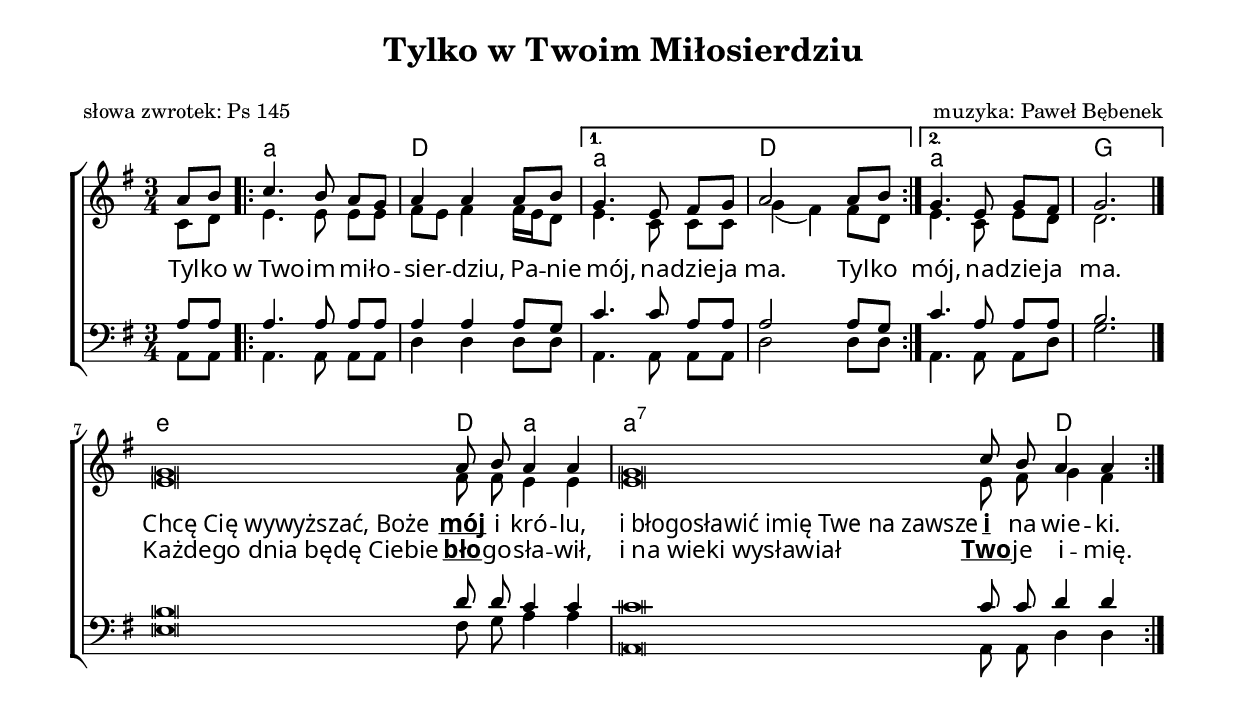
\version "2.17.3"
#(set-global-staff-size 18)

\header	{
  title = \markup \column { "Tylko w Twoim Miłosierdziu" " " }
  poet = "słowa zwrotek: Ps 145"
  composer = "muzyka: Paweł Bębenek"
}

\paper {
  top-margin = 10 \mm
  left-margin = 14 \mm
  right-margin = 13 \mm
  markup-system-spacing #'basic-distance = #15
  system-system-spacing #'basic-distance = #13
}
%--------------------------------MELODY--------------------------------
sopranomelody = \relative f' {
  \key g \major
  \time 3/4
  \partial 4
  a8 b
  \repeat volta 2 {
    c4. b8 a g
    a4 a a8 b
  }
  \alternative {
    {
      g4. e8 fis g
      a2 a8 b
    }
    {
      g4. e8 g fis
      g2.
    }
  }
  \bar "|."
  \break
  \repeat volta 2 {
    \cadenzaOn
    g\breve a8 b a4 a
    \bar "|"
    g\breve c8 b a4 a
    \cadenzaOff
  }
}
altomelody = \relative f' {
  \key g \major
  \time 3/4
  \partial 4
  c8 d
  \repeat volta 2 {
    e4. e8 e e
    fis8 e fis4 fis16 e d8
  }
  \alternative {
    {
      e4. c8 c c
      g'4( fis) fis8 d
    }
    {
      e4. c8 e d
      d2.
    }
  }
  \bar "|."
  \break
  \repeat volta 2 {
    \cadenzaOn
    e\breve fis8 fis e4 e
    \bar "|"
    e\breve e8 fis g4 fis
    \cadenzaOff
  }
}
tenormelody = \relative f {
  \key g \major
  \time 3/4
  \partial 4
  a8 a
  \repeat volta 2 {
    a4. a8 a a
    a4 a a8 g
  }
  \alternative {
    {
      c4. c8 a a
      a2 a8 g
    }
    {
      c4. a8 a a
      b2.
    }
  }
  \bar "|."
  \break
  \repeat volta 2 {
    \cadenzaOn
    b\breve d8 d c4 c
    \bar "|"
    c\breve c8 c d4 d
    \cadenzaOff
  }
}
bassmelody = \relative f {
  \key g \major
  \time 3/4
  \partial 4
  a,8 a
  \repeat volta 2 {
    a4. a8 a a
    d4 d d8 d
  }
  \alternative {
    {
      a4. a8 a a
      d2 d8 d
    }
    {
      a4. a8 a d
      g2.
    }
  }
  \bar "|."
  \break
  \repeat volta 2 {
    \cadenzaOn
    e\breve fis8 g a4 a
    \bar "|"
    a,\breve a8 a d4 d
    \cadenzaOff
  }
}
akordy = \chordmode {
  \set chordNameLowercaseMinor = ##t
  s4
  a2.:m d
  \once \override ChordName #'Y-offset = #-1
  a:m d
  \once \override ChordName #'Y-offset = #-1
  a:m g
  \cadenzaOn
  e\breve:m d4 a2:m
  a\breve:m7 s4 d2
  \cadenzaOff
}
%--------------------------------LYRICS--------------------------------
bolden = {
  \once \override LyricText #'font-name = #"Minion Pro Bold"
}

text = \lyricmode {
  Tyl -- ko w_Two -- im mi -- ło -- \tweak #'X-offset #-0.8 sier -- \tweak #'X-offset #-1 dziu,
  \tweak #'X-offset #-0.3 Pa --
  \tweak #'X-offset #-0.4 nie
  \tweak #'X-offset #-0.8 mój,
  na -- dzie -- ja ma. Tyl -- ko
  mój, na -- dzie -- ja ma.
  \tweak #'X-offset #-1.5 \markup \scale #'(0.97 . 1) "Chcę Cię wywyższać, Boże"
  \bolden \markup \underline mój i kró -- lu,
  \tweak #'X-offset #-0.5 \markup \scale #'(0.95 . 1) "i błogosławić imię Twe na zawsze"
  \bolden \markup \underline i na wie -- ki.
}
secondverse = \lyricmode {
  \repeat unfold 22 \skip4
  \tweak #'X-offset #-1.5 "Każdego dnia będę Ciebie"
  \bolden \markup \underline bło -- go -- sła -- wił,
  \tweak #'X-offset #-0.5 "i na wieki wysławiał"
  \bolden \markup \underline Two -- je i -- mię.
}
%--------------------------------ALL-FILE VARIABLE--------------------------------

\score {
  \new ChoirStaff <<
    \new ChordNames { \germanChords \akordy }
    \new Staff = women <<
      \clef treble
      \new Voice = soprano {
        \voiceOne
        \sopranomelody
      }
      \new Voice = alto {
        \voiceTwo
        \altomelody
      }
    >>
    \new Lyrics = sopranolyrics \with {
      \override VerticalAxisGroup #'staff-affinity = #CENTER
      \override VerticalAxisGroup #'nonstaff-relatedstaff-spacing #'padding = #1
    }
    \lyricsto soprano \text
    \new Lyrics = sopranolyrics \with {
    }
    \lyricsto soprano \secondverse

    \new Staff = men <<
      \clef bass
      \new Voice = tenor {
        \voiceOne
        \tenormelody
      }
      \new Voice = bass {
        \voiceTwo
        \bassmelody
      }
    >>
  >>
  \layout {
    \override NoteHead #'style = #'altdefault
    indent = 0
    \override LyricText #'font-name = #"Minion Pro Medium"
    \override LyricText #'font-size = #1.5
    \set Timing.beamHalfMeasure = ##f
  }
}
